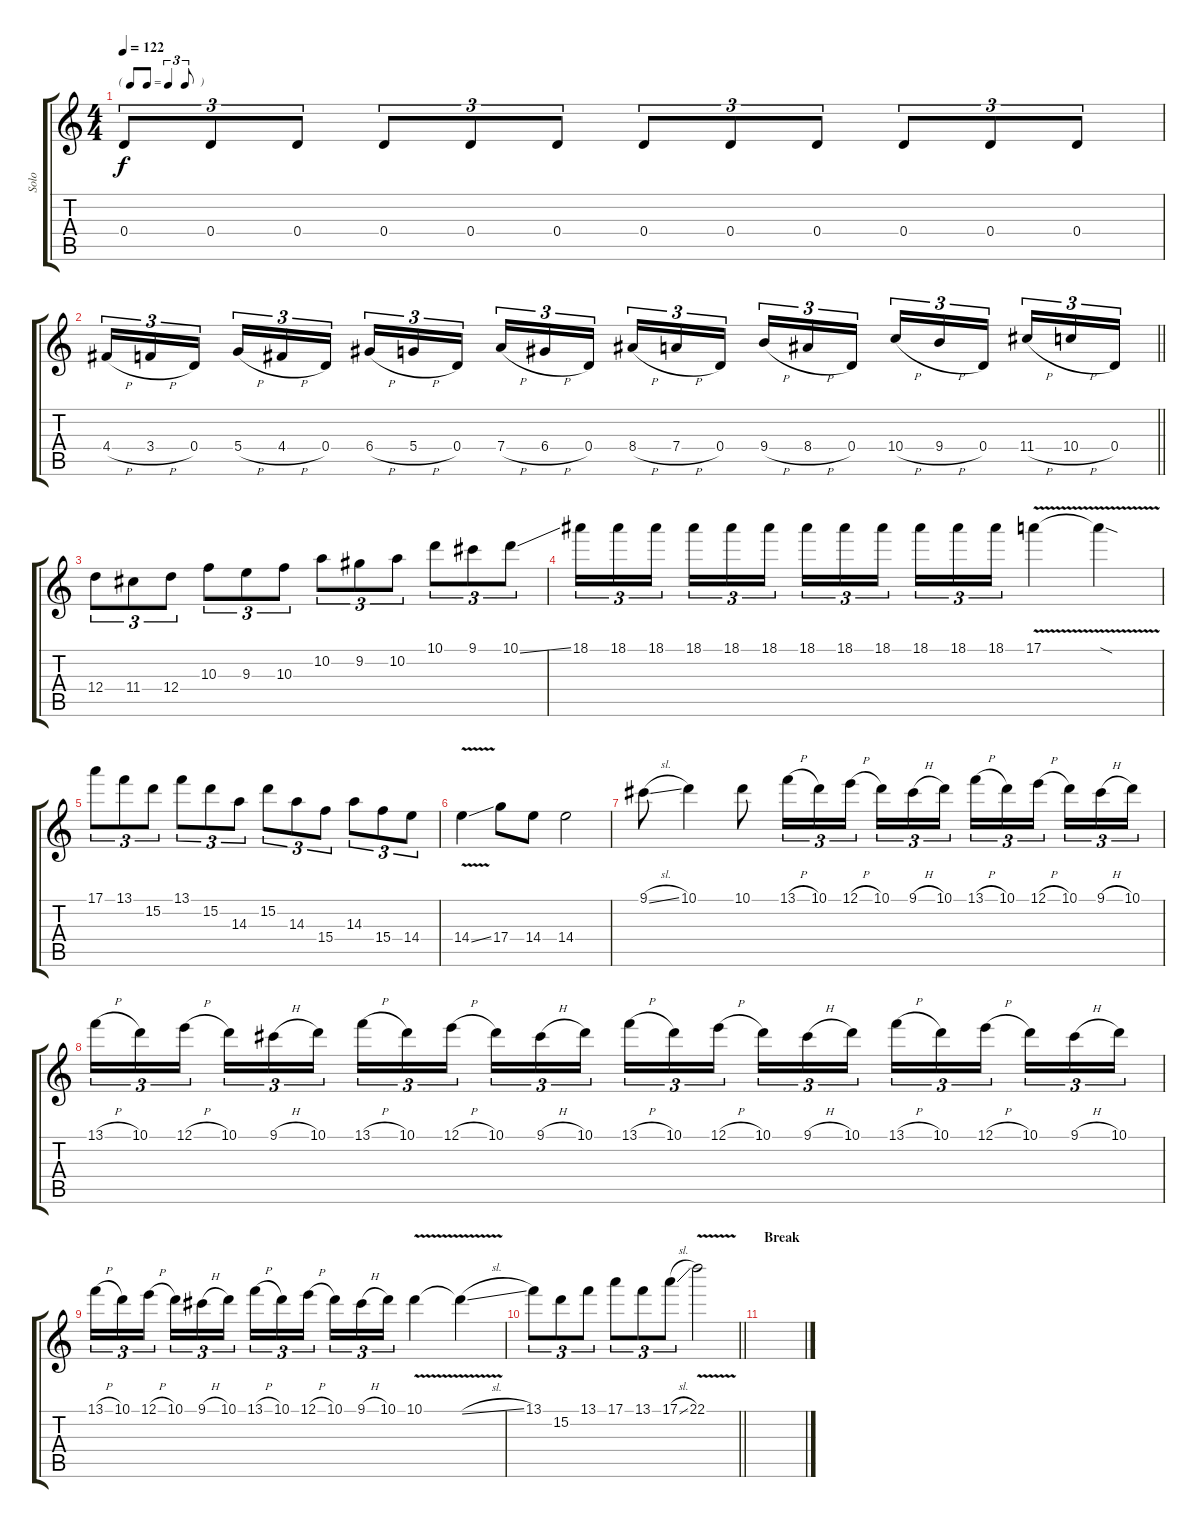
\track ("Solo" "Solo") {instrument overdrivenguitar}
\staff {score tabs}
\tuning (E4 B3 G3 D3 A2 E2) {hide}
\ts (4 4)
\tf triplet8th
\tempo 122
\clef g2
\ks c
0.4.8{tu (3 2) dy f} 0.4.8{tu (3 2)} 0.4.8{tu (3 2)} 0.4.8{tu (3 2)} 0.4.8{tu (3 2)} 0.4.8{tu (3 2)} 0.4.8{tu (3 2)} 0.4.8{tu (3 2)} 0.4.8{tu (3 2)} 0.4.8{tu (3 2)} 0.4.8{tu (3 2)} 0.4.8{tu (3 2)} |
\barLineRight lightlight
4.4{h}.16{tu (3 2)} 3.4{h}.16{tu (3 2)} 0.4.16{tu (3 2)} 5.4{h}.16{tu (3 2)} 4.4{h}.16{tu (3 2)} 0.4.16{tu (3 2)} 6.4{h}.16{tu (3 2)} 5.4{h}.16{tu (3 2)} 0.4.16{tu (3 2)} 7.4{h}.16{tu (3 2)} 6.4{h}.16{tu (3 2)} 0.4.16{tu (3 2)} 8.4{h}.16{tu (3 2)} 7.4{h}.16{tu (3 2)} 0.4.16{tu (3 2)} 9.4{h}.16{tu (3 2)} 8.4{h}.16{tu (3 2)} 0.4.16{tu (3 2)} 10.4{h}.16{tu (3 2)} 9.4{h}.16{tu (3 2)} 0.4.16{tu (3 2)} 11.4{h}.16{tu (3 2)} 10.4{h}.16{tu (3 2)} 0.4.16{tu (3 2)} |
12.4.8{tu (3 2)} 11.4.8{tu (3 2)} 12.4.8{tu (3 2)} 10.3.8{tu (3 2)} 9.3.8{tu (3 2)} 10.3.8{tu (3 2)} 10.2.8{tu (3 2)} 9.2.8{tu (3 2)} 10.2.8{tu (3 2)} 10.1.8{tu (3 2)} 9.1.8{tu (3 2)} 10.1{ss}.8{tu (3 2)} |
18.1.16{tu (3 2)} 18.1.16{tu (3 2)} 18.1.16{tu (3 2)} 18.1.16{tu (3 2)} 18.1.16{tu (3 2)} 18.1.16{tu (3 2)} 18.1.16{tu (3 2)} 18.1.16{tu (3 2)} 18.1.16{tu (3 2)} 18.1.16{tu (3 2)} 18.1.16{tu (3 2)} 18.1.16{tu (3 2)} 17.1{v}.4 17.1{sod t}.4 |
17.1.8{tu (3 2)} 13.1.8{tu (3 2)} 15.2.8{tu (3 2)} 13.1.8{tu (3 2)} 15.2.8{tu (3 2)} 14.3.8{tu (3 2)} 15.2.8{tu (3 2)} 14.3.8{tu (3 2)} 15.4.8{tu (3 2)} 14.3.8{tu (3 2)} 15.4.8{tu (3 2)} 14.4.8{tu (3 2)} |
14.4{v ss}.4 17.4.8 14.4.8 14.4.2 |
9.1{sl}.8 10.1.4 10.1.8 13.1{h}.16{tu (3 2)} 10.1.16{tu (3 2)} 12.1{h}.16{tu (3 2)} 10.1.16{tu (3 2)} 9.1{h}.16{tu (3 2)} 10.1.16{tu (3 2)} 13.1{h}.16{tu (3 2)} 10.1.16{tu (3 2)} 12.1{h}.16{tu (3 2)} 10.1.16{tu (3 2)} 9.1{h}.16{tu (3 2)} 10.1.16{tu (3 2)} |
13.1{h}.16{tu (3 2)} 10.1.16{tu (3 2)} 12.1{h}.16{tu (3 2)} 10.1.16{tu (3 2)} 9.1{h}.16{tu (3 2)} 10.1.16{tu (3 2)} 13.1{h}.16{tu (3 2)} 10.1.16{tu (3 2)} 12.1{h}.16{tu (3 2)} 10.1.16{tu (3 2)} 9.1{h}.16{tu (3 2)} 10.1.16{tu (3 2)} 13.1{h}.16{tu (3 2)} 10.1.16{tu (3 2)} 12.1{h}.16{tu (3 2)} 10.1.16{tu (3 2)} 9.1{h}.16{tu (3 2)} 10.1.16{tu (3 2)} 13.1{h}.16{tu (3 2)} 10.1.16{tu (3 2)} 12.1{h}.16{tu (3 2)} 10.1.16{tu (3 2)} 9.1{h}.16{tu (3 2)} 10.1.16{tu (3 2)} |
13.1{h}.16{tu (3 2)} 10.1.16{tu (3 2)} 12.1{h}.16{tu (3 2)} 10.1.16{tu (3 2)} 9.1{h}.16{tu (3 2)} 10.1.16{tu (3 2)} 13.1{h}.16{tu (3 2)} 10.1.16{tu (3 2)} 12.1{h}.16{tu (3 2)} 10.1.16{tu (3 2)} 9.1{h}.16{tu (3 2)} 10.1.16{tu (3 2)} 10.1{v}.4 10.1{sl t}.4 |
\barLineRight lightlight
13.1.8{tu (3 2)} 15.2.8{tu (3 2)} 13.1.8{tu (3 2)} 17.1.8{tu (3 2)} 13.1.8{tu (3 2)} 17.1{sl}.8{tu (3 2)} 22.1{v}.2 |
\section ("" "Break")
